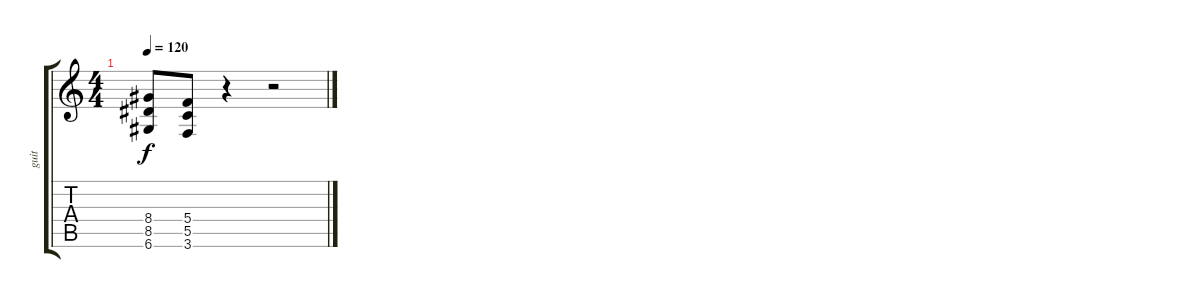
\track ("guit" "guit") {instrument distortionguitar}
\staff {score tabs}
\tuning (D4 A3 F3 C3 G2 D2) {hide}
\ts (4 4)
\tempo 120
\clef g2
\ks c
(8.4 8.5 6.6).8{dy f} (5.4 5.5 3.6).8 r.4 r.2
